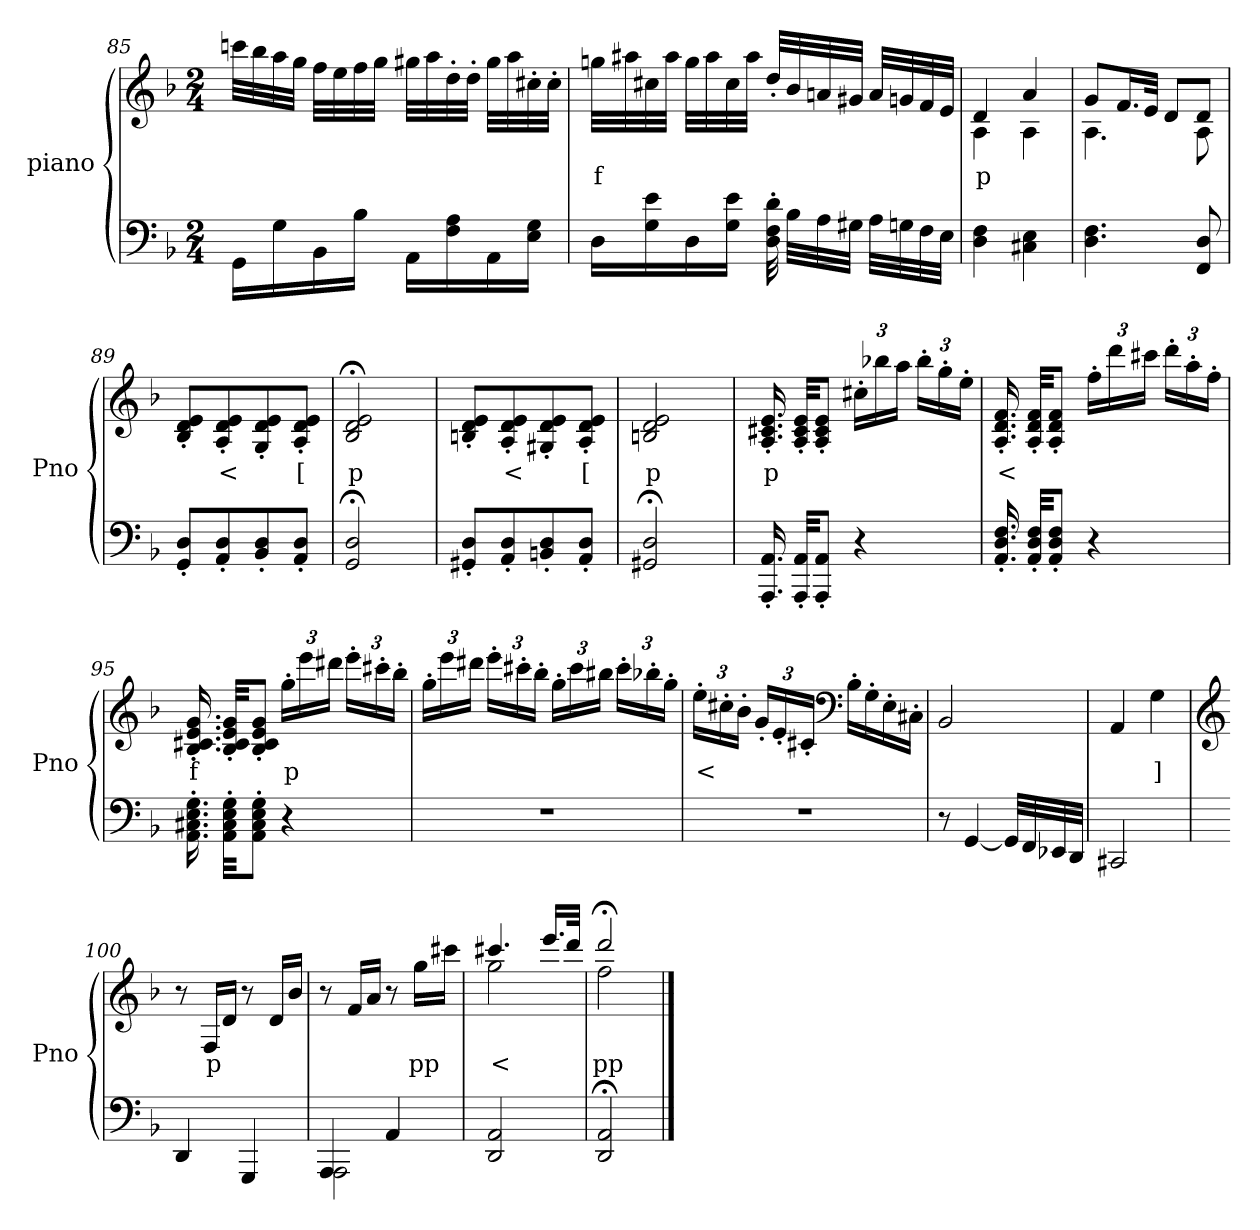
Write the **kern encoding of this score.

**kern	**kern	**text
*part2	*part1	*part1
*staff2	*staff1	*staff1
*I"piano	*I"piano	*
*I'Pno	*I'Pno	*
*clefF4	*clefG2	*
*k[b-]	*k[b-]	*
*d:	*d:	*
*M2/4	*M2/4	*
=85	=85	=85
16GG\LL	32cccn\LLL	.
.	32bb-\	.
16G\	32aa\	.
.	32gg\JJJ	.
16BB-\	32ff\LLL	.
.	32ee\	.
16B-\JJ	32ff\	.
.	32gg\JJJ	.
16AA\LL	32gg#X\LLL	.
.	32aa\	.
16F\ 16A\	32dd'\	.
.	32dd'\JJJ	.
16AA\	32gg#\LLL	.
.	32aa\	.
16E\ 16G\JJ	32cc#X'\	.
.	32cc#'\JJJ	.
!!LO:LB:g=z
=86	=86	=86
!	!	!LO:LY:b
16D\LL	32ggn\LLL	f
.	32aa#X\	.
16G\ 16e\	32cc#X\	.
.	32aa#\JJJ	.
16D\	32gg\LLL	.
.	32aa#\	.
16G\ 16e\JJ	32cc#\	.
.	32aa#\JJJ	.
32D\' 32F\' 32d\'	32dd'/LLL	.
32B-\LLL	32b-/	.
32A\	32an/	.
32G#X\JJJ	32g#X/JJJ	.
32A\LLL	32a/LLL	.
32Gn\	32gn/	.
32F\	32f/	.
32E\JJJ	32e/JJJ	.
=87	=87	=87
*	*^	*
!	!	!	!LO:LY:b
4D\ 4F\	4d/	4A\	p
4C#X\ 4E\	4a/	4A\	.
=88	=88	=88	=88
4.D\ 4.F\	8g/L	4.A\	.
.	16.f/L	.	.
.	32e/JJk	.	.
.	8d/L	.	.
8FF/ 8D/	8d/J	8A\	.
*	*v	*v	*
=89	=89	=89
8GG/' 8D/'L	8B-/' 8d/' 8e/'L	.
!	!	!LO:LY:b
8AA/' 8D/'	8A/' 8d/' 8e/'	<
8BB-/' 8D/'	8G/' 8d/' 8e/'	.
!	!	!LO:LY:b
8AA/' 8D/'J	8A/' 8d/' 8e/'J	[
=90	=90	=90
!	!	!LO:LY:b
2GG/;< 2D/;<	2B-/;< 2d/;< 2e/;<	p
=91	=91	=91
8GG#X/' 8D/'L	8Bn/' 8d/' 8e/'L	.
!	!	!LO:LY:b
8AA/' 8D/'	8A/' 8d/' 8e/'	<
8BBn/' 8D/'	8G#X/' 8d/' 8e/'	.
!	!	!LO:LY:b
8AA/' 8D/'J	8A/' 8d/' 8e/'J	[
=92	=92	=92
!	!	!LO:LY:b
2GG#X/;< 2D/;<	2Bn/ 2d/ 2e/	p
!!LO:LB:g=z
=93	=93	=93
!	!	!LO:LY:b
16.AAA/' 16.AA/'	16.A/' 16.c#X/' 16.e/'	p
32AAA/' 32AA/'KKL	32A/' 32c#/' 32e/'KKL	.
8AAA/' 8AA/'J	8A/' 8c#/' 8e/'J	.
*	*Xbrackettup	*
4r	24cc#X'\LL	.
.	24bb-X\	.
.	24aa\JJ	.
.	24bb-'\LL	.
.	24gg'\	.
.	24ee'\JJ	.
=94	=94	=94
!	!	!LO:LY:b
16.AA/' 16.D/' 16.F/'	16.A/' 16.d/' 16.f/'	<
32AA/' 32D/' 32F/'KKL	32A/' 32d/' 32f/'KKL	.
8AA/' 8D/' 8F/'J	8A/' 8d/' 8f/'J	.
4r	24ff'\LL	.
.	24ddd\	.
.	24ccc#X\JJ	.
.	24ddd'\LL	.
.	24aa'\	.
.	24ff'\JJ	.
=95	=95	=95
!	!	!LO:LY:b
16.AA\' 16.C#X\' 16.E\' 16.G\'	16.B-/' 16.c#X/' 16.e/' 16.g/'	f
32AA\' 32C#\' 32E\' 32G\'KKL	32B-/' 32c#/' 32e/' 32g/'KKL	.
8AA\' 8C#\' 8E\' 8G\'J	8B-/' 8c#/' 8e/' 8g/'J	.
!	!	!LO:LY:b
4r	24gg'\LL	p
.	24eee\	.
.	24ddd#X\JJ	.
.	24eee'\LL	.
.	24ccc#X'\	.
.	24bb-'\JJ	.
!!LO:LB:g=z
=96	=96	=96
2r	24gg'\LL	.
.	24eee\	.
.	24ddd#X\JJ	.
.	24eee'\LL	.
.	24ccc#X'\	.
.	24bb-'\JJ	.
.	24gg'\LL	.
.	24ccc#\	.
.	24bb#X\JJ	.
.	24ccc#'\LL	.
.	24bb-X'\	.
.	24gg'\JJ	.
=97	=97	=97
!	!	!LO:LY:b
2r	24ee'\LL	<
.	24cc#X'\	.
.	24b-'\JJ	.
.	24g'/LL	.
.	24e'/	.
.	24c#X'/JJ	.
*	*clefF4	*
.	16B-'\LL	.
.	16G'\	.
.	16E'\	.
.	16C#X'\JJ	.
=98	=98	=98
8r	2BB-/	.
[4GG/	.	.
32GG/LLL]	.	.
32FF/	.	.
32EE-X/	.	.
32DD/JJJ	.	.
=99	=99	=99
2CC#X/	4AA/	.
!	!	!LO:LY:b
.	4G\	]
=100	=100	=100
*	*clefG2	*
4DD/	8r	.
!	!	!LO:LY:b
.	16F/LL	p
.	16d/JJ	.
!	!	!LO:LY:b
4GGG/	8r	>
.	16d/LL	.
.	16b-/JJ	.
!!LO:LB:g=z
=101	=101	=101
*^	*	*
4AAA/	2AAA\	8r	.
.	.	16f/LL	.
.	.	16a/JJ	.
4AA/	.	8r	.
!	!	!	!LO:LY:b
.	.	16gg\LL	pp
.	.	16ccc#X\JJ	.
*v	*v	*	*
=102	=102	=102
*	*^	*
!	!	!	!LO:LY:b
2DD/ 2AA/	4.ccc#X/	2gg\	<
.	16.eee/LL	.	.
.	32ddd/JJk	.	.
=103	=103	=103	=103
!	!	!	!LO:LY:b
2DD/;< 2AA/;<	2ddd;</	2ff\	pp
*	*v	*v	*
==	==	==
*-	*-	*-
